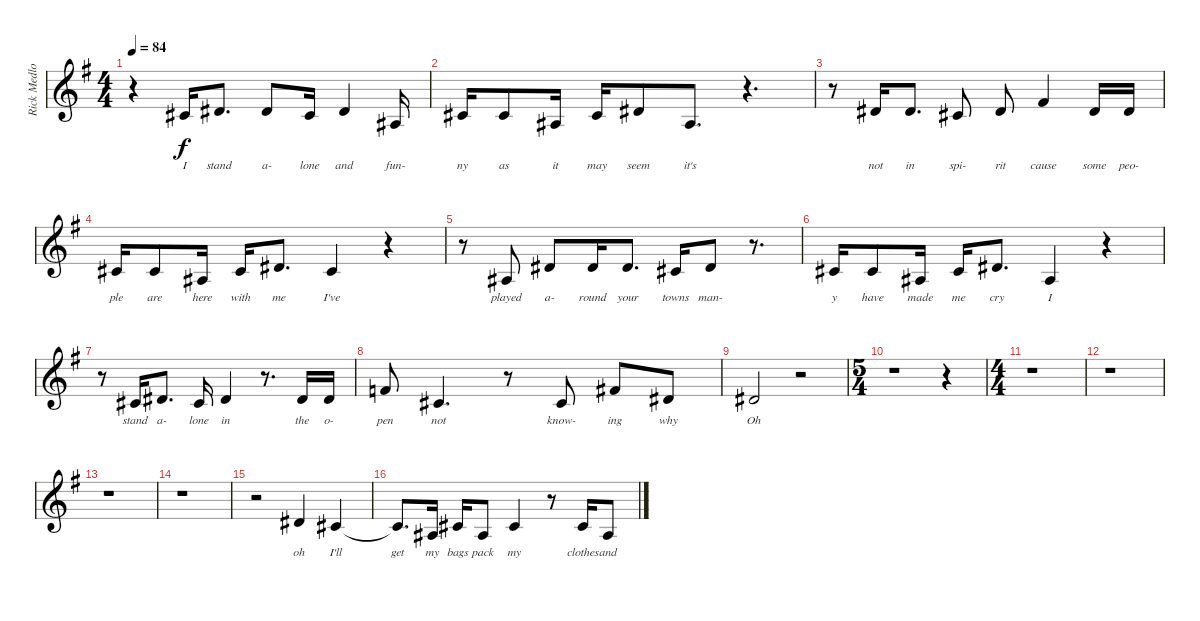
\track ("Rick Medlocke Vocals" "Rick Medlo") {instrument violin}
\staff {score}
\tuning (Eb4 Bb3 Gb3 Db3 Ab2 Eb2) {hide}
\ts (4 4)
\tempo 84
\clef g2
\ks g
r.4{dy f volume 14} 7.3.16{lyrics (0 "I") lyrics (1 "") lyrics (2 "") lyrics (3 "") lyrics (4 "")} 9.3.8{d lyrics (0 "stand") lyrics (1 "") lyrics (2 "") lyrics (3 "") lyrics (4 "")} 9.3.8{lyrics (0 "a-") lyrics (1 "") lyrics (2 "") lyrics (3 "") lyrics (4 "")} 7.3.16{lyrics (0 "lone") lyrics (1 "") lyrics (2 "") lyrics (3 "") lyrics (4 "")} 9.3.4{lyrics (0 "and") lyrics (1 "") lyrics (2 "") lyrics (3 "") lyrics (4 "")} 9.4.16{lyrics (0 "fun-") lyrics (1 "") lyrics (2 "") lyrics (3 "") lyrics (4 "")} |
7.3.16{lyrics (0 "ny") lyrics (1 "") lyrics (2 "") lyrics (3 "") lyrics (4 "")} 7.3.8{lyrics (0 "as") lyrics (1 "") lyrics (2 "") lyrics (3 "") lyrics (4 "")} 9.4.16{lyrics (0 "it") lyrics (1 "") lyrics (2 "") lyrics (3 "") lyrics (4 "")} 7.3.16{lyrics (0 "may") lyrics (1 "") lyrics (2 "") lyrics (3 "") lyrics (4 "")} 9.3.8{lyrics (0 "seem") lyrics (1 "") lyrics (2 "") lyrics (3 "") lyrics (4 "")} 9.4.8{d lyrics (0 "it's") lyrics (1 "") lyrics (2 "") lyrics (3 "") lyrics (4 "")} r.4{d} |
r.8 9.3.16{lyrics (0 "not") lyrics (1 "") lyrics (2 "") lyrics (3 "") lyrics (4 "")} 9.3.8{d lyrics (0 "in") lyrics (1 "") lyrics (2 "") lyrics (3 "") lyrics (4 "")} 7.3.8{lyrics (0 "spi-") lyrics (1 "") lyrics (2 "") lyrics (3 "") lyrics (4 "")} 9.3.8{lyrics (0 "rit") lyrics (1 "") lyrics (2 "") lyrics (3 "") lyrics (4 "")} 8.2.4{lyrics (0 "cause") lyrics (1 "") lyrics (2 "") lyrics (3 "") lyrics (4 "")} 9.3.16{lyrics (0 "some") lyrics (1 "") lyrics (2 "") lyrics (3 "") lyrics (4 "")} 9.3.16{lyrics (0 "peo-") lyrics (1 "") lyrics (2 "") lyrics (3 "") lyrics (4 "")} |
7.3.16{lyrics (0 "ple") lyrics (1 "") lyrics (2 "") lyrics (3 "") lyrics (4 "")} 7.3.8{lyrics (0 "are") lyrics (1 "") lyrics (2 "") lyrics (3 "") lyrics (4 "")} 9.4.16{lyrics (0 "here") lyrics (1 "") lyrics (2 "") lyrics (3 "") lyrics (4 "")} 7.3.16{lyrics (0 "with") lyrics (1 "") lyrics (2 "") lyrics (3 "") lyrics (4 "")} 9.3.8{d lyrics (0 "me") lyrics (1 "") lyrics (2 "") lyrics (3 "") lyrics (4 "")} 7.3.4{lyrics (0 "I've") lyrics (1 "") lyrics (2 "") lyrics (3 "") lyrics (4 "")} r.4 |
r.8 9.4.8{lyrics (0 "played") lyrics (1 "") lyrics (2 "") lyrics (3 "") lyrics (4 "")} 9.3.8{lyrics (0 "a-") lyrics (1 "") lyrics (2 "") lyrics (3 "") lyrics (4 "")} 9.3.16{lyrics (0 "round") lyrics (1 "") lyrics (2 "") lyrics (3 "") lyrics (4 "")} 9.3.8{d lyrics (0 "your") lyrics (1 "") lyrics (2 "") lyrics (3 "") lyrics (4 "")} 7.3.16{lyrics (0 "towns") lyrics (1 "") lyrics (2 "") lyrics (3 "") lyrics (4 "")} 9.3.8{lyrics (0 "man-") lyrics (1 "") lyrics (2 "") lyrics (3 "") lyrics (4 "")} r.8{d} |
7.3.16{lyrics (0 "y") lyrics (1 "") lyrics (2 "") lyrics (3 "") lyrics (4 "")} 7.3.8{lyrics (0 "have") lyrics (1 "") lyrics (2 "") lyrics (3 "") lyrics (4 "")} 9.4.16{lyrics (0 "made") lyrics (1 "") lyrics (2 "") lyrics (3 "") lyrics (4 "")} 7.3.16{lyrics (0 "me") lyrics (1 "") lyrics (2 "") lyrics (3 "") lyrics (4 "")} 9.3.8{d lyrics (0 "cry") lyrics (1 "") lyrics (2 "") lyrics (3 "") lyrics (4 "")} 9.4.4{lyrics (0 "I") lyrics (1 "") lyrics (2 "") lyrics (3 "") lyrics (4 "")} r.4 |
r.8 7.3.16{lyrics (0 "stand") lyrics (1 "") lyrics (2 "") lyrics (3 "") lyrics (4 "")} 9.3.8{d lyrics (0 "a-") lyrics (1 "") lyrics (2 "") lyrics (3 "") lyrics (4 "")} 7.3.16{lyrics (0 "lone") lyrics (1 "") lyrics (2 "") lyrics (3 "") lyrics (4 "")} 9.3.4{lyrics (0 "in") lyrics (1 "") lyrics (2 "") lyrics (3 "") lyrics (4 "")} r.8{d} 9.3.16{lyrics (0 "the") lyrics (1 "") lyrics (2 "") lyrics (3 "") lyrics (4 "")} 9.3.16{lyrics (0 "o-") lyrics (1 "") lyrics (2 "") lyrics (3 "") lyrics (4 "")} |
7.2.8{lyrics (0 "pen") lyrics (1 "") lyrics (2 "") lyrics (3 "") lyrics (4 "")} 7.3.4{d lyrics (0 "not") lyrics (1 "") lyrics (2 "") lyrics (3 "") lyrics (4 "")} r.8 7.3.8{lyrics (0 "know-") lyrics (1 "") lyrics (2 "") lyrics (3 "") lyrics (4 "")} 8.2.8{lyrics (0 "ing") lyrics (1 "") lyrics (2 "") lyrics (3 "") lyrics (4 "")} 9.3.8{lyrics (0 "why") lyrics (1 "") lyrics (2 "") lyrics (3 "") lyrics (4 "")} |
9.3.2{lyrics (0 "Oh") lyrics (1 "") lyrics (2 "") lyrics (3 "") lyrics (4 "")} r.2 |
\ts (5 4)
r.1 r.4 |
\ts (4 4)
r.1 |
r.1 |
r.1 |
r.1 |
r.2 9.3.4{lyrics (0 "oh") lyrics (1 "") lyrics (2 "") lyrics (3 "") lyrics (4 "")} 7.3.4{lyrics (0 "I'll") lyrics (1 "") lyrics (2 "") lyrics (3 "") lyrics (4 "")} |
7.3{t}.8{d lyrics (0 "get") lyrics (1 "") lyrics (2 "") lyrics (3 "") lyrics (4 "")} 9.4.16{lyrics (0 "my") lyrics (1 "") lyrics (2 "") lyrics (3 "") lyrics (4 "")} 7.3.16{lyrics (0 "bags") lyrics (1 "") lyrics (2 "") lyrics (3 "") lyrics (4 "")} 9.4.8{lyrics (0 "pack") lyrics (1 "") lyrics (2 "") lyrics (3 "") lyrics (4 "")} 7.3.4{lyrics (0 "my") lyrics (1 "") lyrics (2 "") lyrics (3 "") lyrics (4 "")} r.8 7.3.16{lyrics (0 "clothes") lyrics (1 "") lyrics (2 "") lyrics (3 "") lyrics (4 "")} 9.4.8{lyrics (0 "and") lyrics (1 "") lyrics (2 "") lyrics (3 "") lyrics (4 "")}
